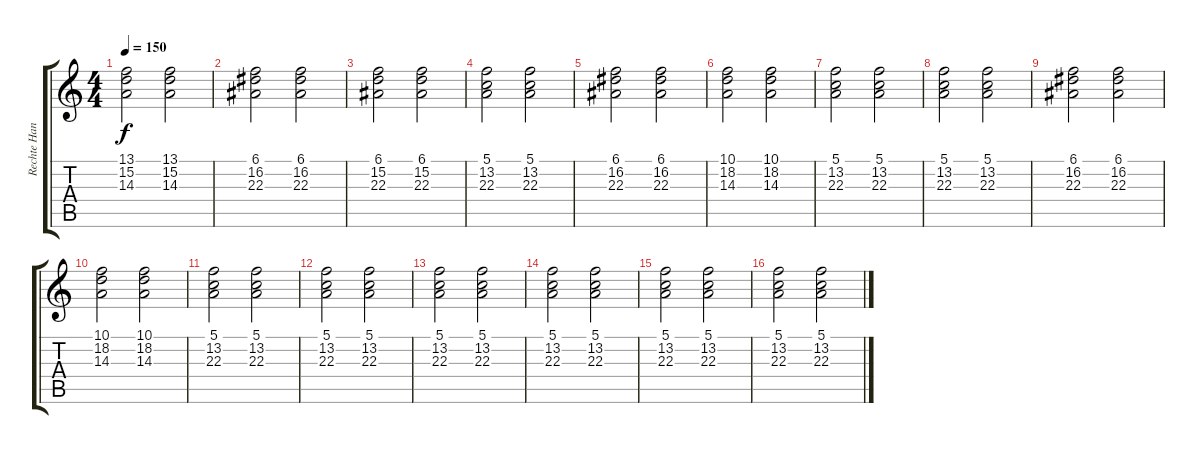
\track ("Rechte Hand" "Rechte Han") {instrument acousticgrandpiano}
\staff {score tabs}
\tuning (E4 B3 G3 D3 A2 E2) {hide}
\ts (4 4)
\tempo 150
\clef g2
\ks c
(13.1 15.2 14.3).2{dy f} (13.1 15.2 14.3).2 |
(6.1 16.2 22.3).2 (6.1 16.2 22.3).2 |
(6.1 15.2 22.3).2 (6.1 15.2 22.3).2 |
(5.1 13.2 22.3).2 (5.1 13.2 22.3).2 |
(6.1 16.2 22.3).2 (6.1 16.2 22.3).2 |
(10.1 18.2 14.3).2 (10.1 18.2 14.3).2 |
(5.1 13.2 22.3).2 (5.1 13.2 22.3).2 |
(5.1 13.2 22.3).2 (5.1 13.2 22.3).2 |
(6.1 16.2 22.3).2 (6.1 16.2 22.3).2 |
(10.1 18.2 14.3).2 (10.1 18.2 14.3).2 |
(5.1 13.2 22.3).2 (5.1 13.2 22.3).2 |
(5.1 13.2 22.3).2 (5.1 13.2 22.3).2 |
(5.1 13.2 22.3).2 (5.1 13.2 22.3).2 |
(5.1 13.2 22.3).2 (5.1 13.2 22.3).2 |
(5.1 13.2 22.3).2 (5.1 13.2 22.3).2 |
(5.1 13.2 22.3).2 (5.1 13.2 22.3).2
